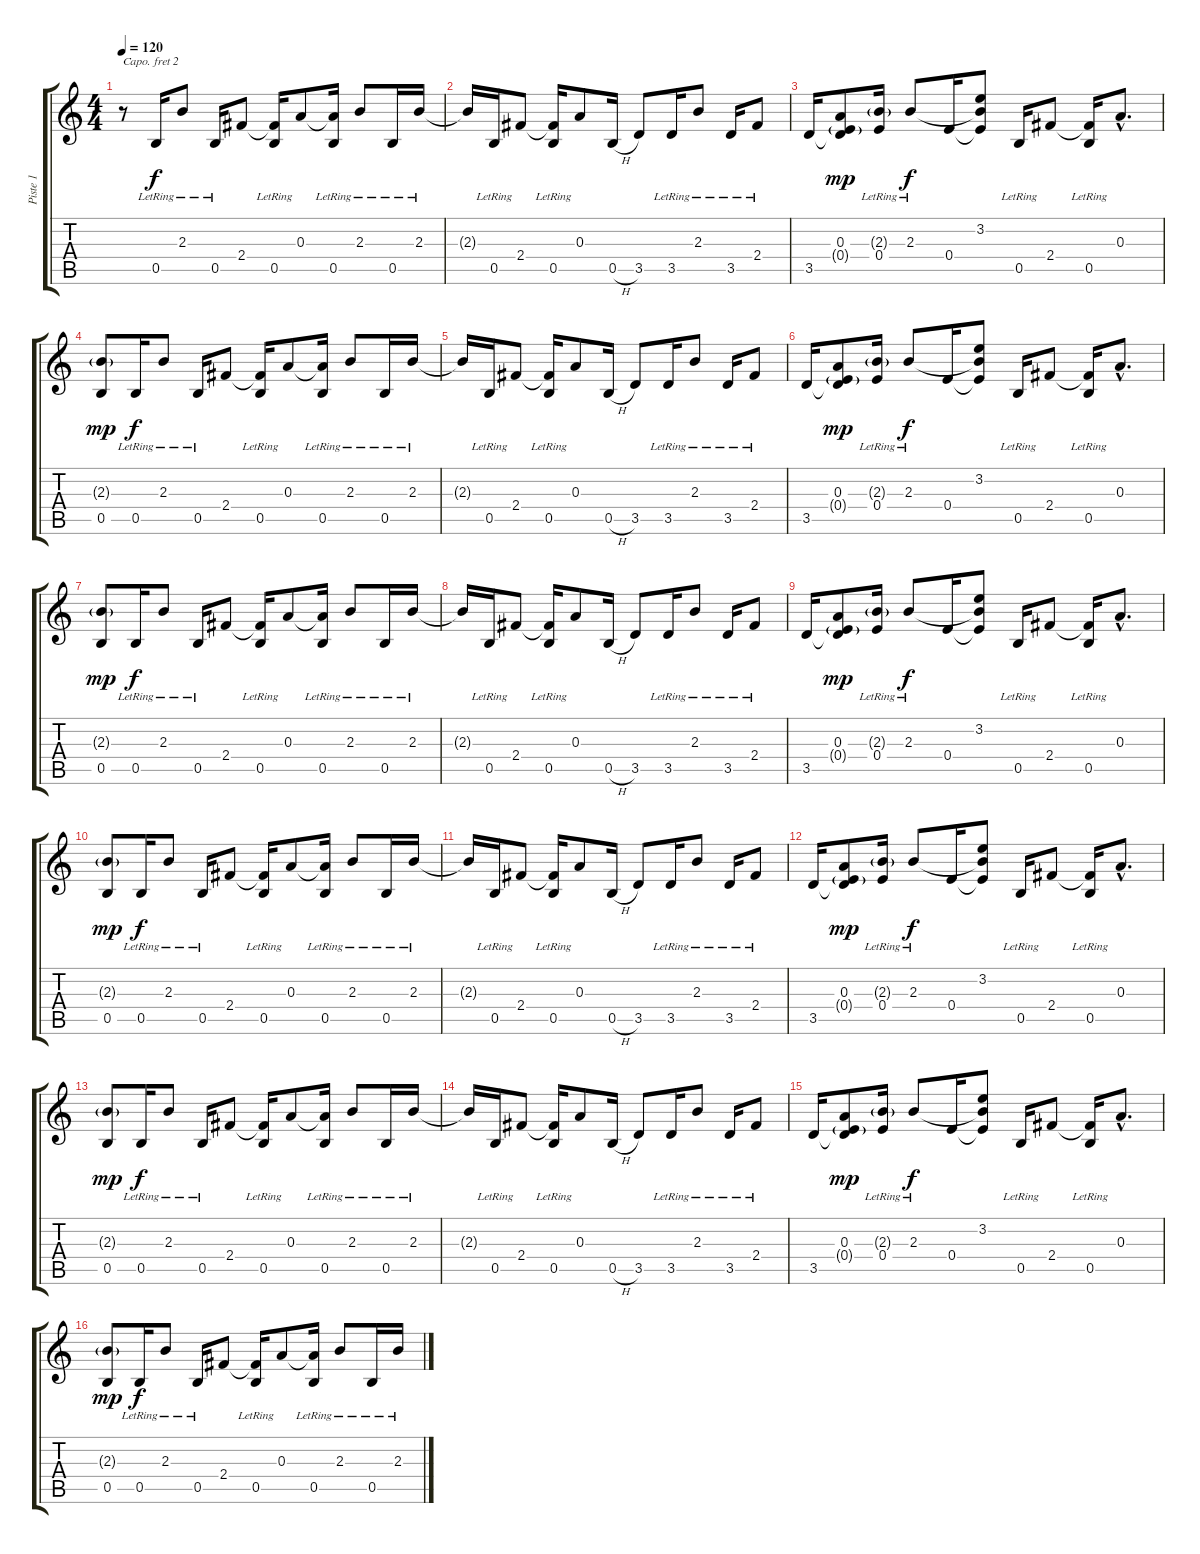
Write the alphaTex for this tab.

\track ("Piste 1" "Piste 1") {instrument electricguitarclean}
\staff {score tabs}
\capo 2
\tuning (E4 B3 G3 D3 A2 E2) {hide}
\ts (4 4)
\tempo 120
\clef g2
\ks c
r.8{dy f instrument electricguitarclean} 0.5{lr}.16 2.3{lr}.8 0.5{lr}.16 2.4.8 (2.4{t} 0.5{lr}).16 0.3.8 (0.3{t} 0.5{lr}).16 2.3{lr}.8 0.5{lr}.16 2.3{lr}.16 |
2.3{t}.16 0.5{lr}.16 2.4.8 (2.4{t} 0.5{lr}).16 0.3.8 0.5{h}.16 3.5.8 3.5{lr}.16 2.3{lr}.8 3.5{lr}.16 2.4{lr}.8 |
3.5.16 (0.3 0.4{g} 3.5{t}).8{dy mp} (2.3{g} 0.4{lr}).16 2.3{lr}.8{dy f} 0.4.16 (3.2 2.3{t} 0.4{t}).8 0.5{lr}.16 2.4.8 (2.4{t} 0.5{lr}).16 0.3{hac}.8{d} |
(2.3{g} 0.5).8{dy mp} 0.5{lr}.16{dy f} 2.3{lr}.8 0.5{lr}.16 2.4.8 (2.4{t} 0.5{lr}).16 0.3.8 (0.3{t} 0.5{lr}).16 2.3{lr}.8 0.5{lr}.16 2.3{lr}.16 |
2.3{t}.16 0.5{lr}.16 2.4.8 (2.4{t} 0.5{lr}).16 0.3.8 0.5{h}.16 3.5.8 3.5{lr}.16 2.3{lr}.8 3.5{lr}.16 2.4{lr}.8 |
3.5.16 (0.3 0.4{g} 3.5{t}).8{dy mp} (2.3{g} 0.4{lr}).16 2.3{lr}.8{dy f} 0.4.16 (3.2 2.3{t} 0.4{t}).8 0.5{lr}.16 2.4.8 (2.4{t} 0.5{lr}).16 0.3{hac}.8{d} |
(2.3{g} 0.5).8{dy mp} 0.5{lr}.16{dy f} 2.3{lr}.8 0.5{lr}.16 2.4.8 (2.4{t} 0.5{lr}).16 0.3.8 (0.3{t} 0.5{lr}).16 2.3{lr}.8 0.5{lr}.16 2.3{lr}.16 |
2.3{t}.16 0.5{lr}.16 2.4.8 (2.4{t} 0.5{lr}).16 0.3.8 0.5{h}.16 3.5.8 3.5{lr}.16 2.3{lr}.8 3.5{lr}.16 2.4{lr}.8 |
3.5.16 (0.3 0.4{g} 3.5{t}).8{dy mp} (2.3{g} 0.4{lr}).16 2.3{lr}.8{dy f} 0.4.16 (3.2 2.3{t} 0.4{t}).8 0.5{lr}.16 2.4.8 (2.4{t} 0.5{lr}).16 0.3{hac}.8{d} |
(2.3{g} 0.5).8{dy mp} 0.5{lr}.16{dy f} 2.3{lr}.8 0.5{lr}.16 2.4.8 (2.4{t} 0.5{lr}).16 0.3.8 (0.3{t} 0.5{lr}).16 2.3{lr}.8 0.5{lr}.16 2.3{lr}.16 |
2.3{t}.16 0.5{lr}.16 2.4.8 (2.4{t} 0.5{lr}).16 0.3.8 0.5{h}.16 3.5.8 3.5{lr}.16 2.3{lr}.8 3.5{lr}.16 2.4{lr}.8 |
3.5.16 (0.3 0.4{g} 3.5{t}).8{dy mp} (2.3{g} 0.4{lr}).16 2.3{lr}.8{dy f} 0.4.16 (3.2 2.3{t} 0.4{t}).8 0.5{lr}.16 2.4.8 (2.4{t} 0.5{lr}).16 0.3{hac}.8{d} |
(2.3{g} 0.5).8{dy mp} 0.5{lr}.16{dy f} 2.3{lr}.8 0.5{lr}.16 2.4.8 (2.4{t} 0.5{lr}).16 0.3.8 (0.3{t} 0.5{lr}).16 2.3{lr}.8 0.5{lr}.16 2.3{lr}.16 |
2.3{t}.16 0.5{lr}.16 2.4.8 (2.4{t} 0.5{lr}).16 0.3.8 0.5{h}.16 3.5.8 3.5{lr}.16 2.3{lr}.8 3.5{lr}.16 2.4{lr}.8 |
3.5.16 (0.3 0.4{g} 3.5{t}).8{dy mp} (2.3{g} 0.4{lr}).16 2.3{lr}.8{dy f} 0.4.16 (3.2 2.3{t} 0.4{t}).8 0.5{lr}.16 2.4.8 (2.4{t} 0.5{lr}).16 0.3{hac}.8{d} |
(2.3{g} 0.5).8{dy mp} 0.5{lr}.16{dy f} 2.3{lr}.8 0.5{lr}.16 2.4.8 (2.4{t} 0.5{lr}).16 0.3.8 (0.3{t} 0.5{lr}).16 2.3{lr}.8 0.5{lr}.16 2.3{lr}.16
